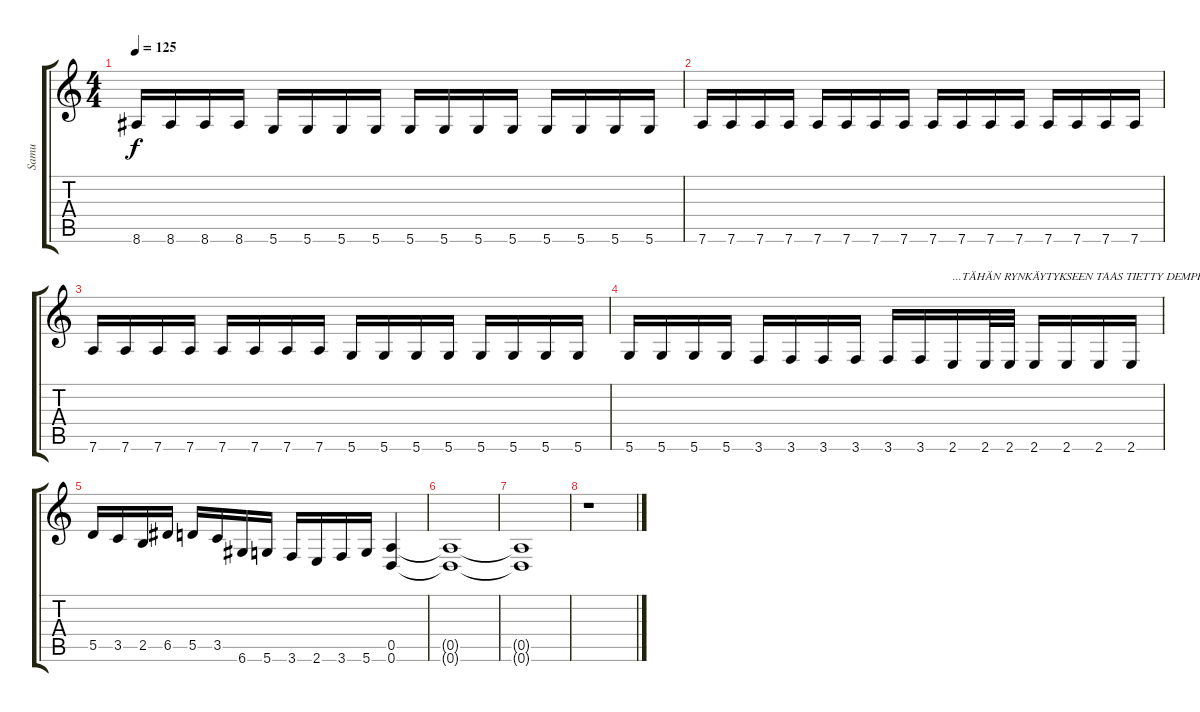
\track ("Samu" "Samu") {instrument overdrivenguitar}
\staff {score tabs}
\tuning (E4 B3 G3 D3 A2 D2) {hide}
\ts (4 4)
\tempo 125
\clef g2
\ks c
8.6.16{dy f} 8.6.16 8.6.16 8.6.16 5.6.16 5.6.16 5.6.16 5.6.16 5.6.16 5.6.16 5.6.16 5.6.16 5.6.16 5.6.16 5.6.16 5.6.16 |
7.6.16 7.6.16 7.6.16 7.6.16 7.6.16 7.6.16 7.6.16 7.6.16 7.6.16 7.6.16 7.6.16 7.6.16 7.6.16 7.6.16 7.6.16 7.6.16 |
7.6.16 7.6.16 7.6.16 7.6.16 7.6.16 7.6.16 7.6.16 7.6.16 5.6.16 5.6.16 5.6.16 5.6.16 5.6.16 5.6.16 5.6.16 5.6.16 |
5.6.16 5.6.16 5.6.16 5.6.16 3.6.16 3.6.16 3.6.16 3.6.16 3.6.16 3.6.16 2.6.16{txt "...TÄHÄN RYNKÄYTYKSEEN TAAS TIETTY DEMPPAA!!! "} 2.6.32 2.6.32 2.6.16 2.6.16 2.6.16 2.6.16 |
5.5.16 3.5.16 2.5.16 6.5.16 5.5.16 3.5.16 6.6.16 5.6.16 3.6.16 2.6.16 3.6.16 5.6.16 (0.5 0.6).4 |
(0.5{t} 0.6{t}).1 |
(0.5{t} 0.6{t}).1 |
r.1
